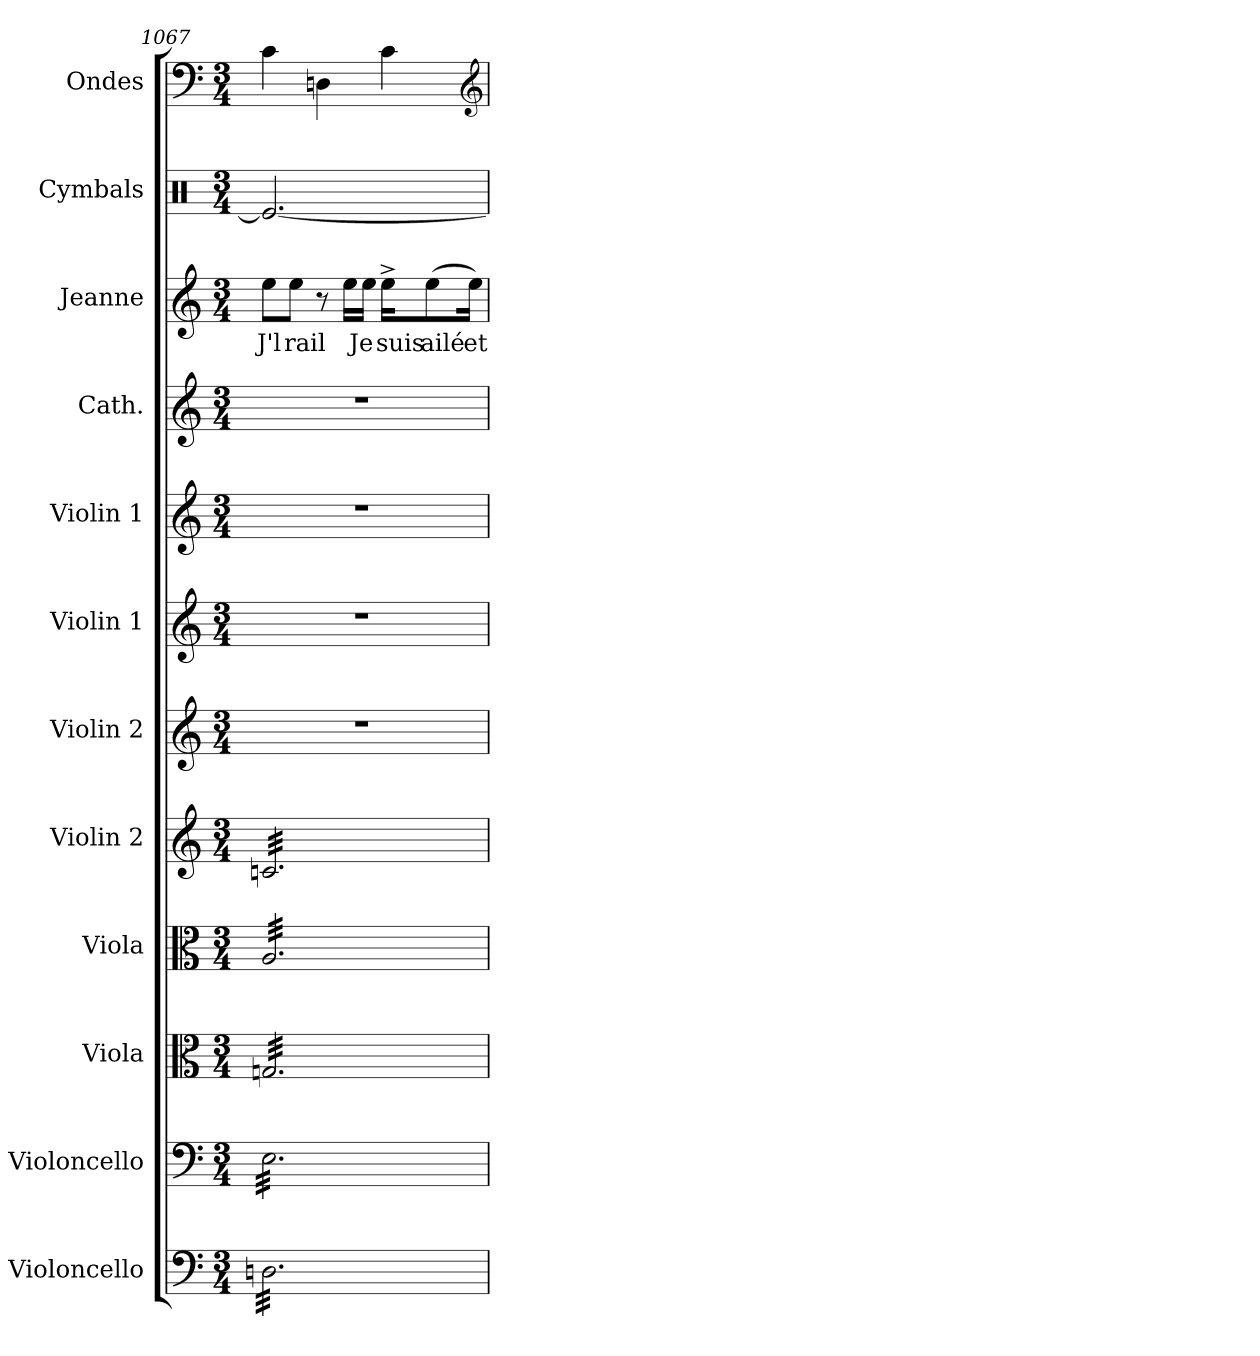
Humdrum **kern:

**kern	**kern	**kern	**kern	**kern	**kern	**kern	**kern	**kern	**kern	**text	**kern	**kern
*part12	*part11	*part10	*part9	*part8	*part7	*part6	*part5	*part4	*part3	*part3	*part2	*part1
*staff12	*staff11	*staff10	*staff9	*staff8	*staff7	*staff6	*staff5	*staff4	*staff3	*staff3	*staff2	*staff1
*I"Violoncello	*I"Violoncello	*I"Viola	*I"Viola	*I"Violin 2	*I"Violin 2	*I"Violin 1	*I"Violin 1	*I"Cath.	*I"Jeanne	*	*I"Cymbals	*I"Ondes
*I'Vc.	*I'Vc.	*I'Vla.	*I'Vla.	*I'Vln. 2	*I'Vln. 2	*I'Vln. 1	*I'Vln. 1	*	*	*	*	*
*clefF4	*clefF4	*clefC3	*clefC3	*clefG2	*clefG2	*clefG2	*clefG2	*clefG2	*clefG2	*	*clefX	*clefF4
*k[]	*k[]	*k[]	*k[]	*k[]	*k[]	*k[]	*k[]	*k[]	*k[]	*	*k[]	*k[]
*C:	*C:	*C:	*C:	*C:	*C:	*C:	*C:	*C:	*C:	*	*C:	*C:
*M3/4	*M3/4	*M3/4	*M3/4	*M3/4	*M3/4	*M3/4	*M3/4	*M3/4	*M3/4	*	*M3/4	*M3/4
=1067	=1067	=1067	=1067	=1067	=1067	=1067	=1067	=1067	=1067	=1067	=1067	=1067
!	!	!	!	!	!LO:N:vis=1	!LO:N:vis=1	!LO:N:vis=1	!LO:N:vis=1	!	!	!	!
!	!	!	!	!	!	!	!	!	!	!LO:LY:b:color=#000000	!	!
*tremolo	*	*	*	*	*	*	*	*	*	*	*	*
*	*tremolo	*	*	*	*	*	*	*	*	*	*	*
*	*	*tremolo	*	*	*	*	*	*	*	*	*	*
*	*	*	*tremolo	*	*	*	*	*	*	*	*	*
*	*	*	*	*tremolo	*	*	*	*	*	*	*	*
32Dni\LLL	32Ei\LLL	32Gni/LLL	32Ai/LLL	32cni/LLL	2.r	2.r	2.r	2.r	8eei\L	J'l	2.Rei/_<	4ci\
32Dni\	32Ei\	32Gni/	32Ai/	32cni/	.	.	.	.	.	.	.	.
32Dni\	32Ei\	32Gni/	32Ai/	32cni/	.	.	.	.	.	.	.	.
32Dni\	32Ei\	32Gni/	32Ai/	32cni/	.	.	.	.	.	.	.	.
!	!	!	!	!	!	!	!	!	!	!LO:LY:b:color=#000000	!	!
32Dni\	32Ei\	32Gni/	32Ai/	32cni/	.	.	.	.	8eei\J	rail	.	.
32Dni\	32Ei\	32Gni/	32Ai/	32cni/	.	.	.	.	.	.	.	.
32Dni\	32Ei\	32Gni/	32Ai/	32cni/	.	.	.	.	.	.	.	.
32Dni\	32Ei\	32Gni/	32Ai/	32cni/	.	.	.	.	.	.	.	.
32Dni\	32Ei\	32Gni/	32Ai/	32cni/	.	.	.	.	8r	.	.	4Dni\
32Dni\	32Ei\	32Gni/	32Ai/	32cni/	.	.	.	.	.	.	.	.
32Dni\	32Ei\	32Gni/	32Ai/	32cni/	.	.	.	.	.	.	.	.
32Dni\	32Ei\	32Gni/	32Ai/	32cni/	.	.	.	.	.	.	.	.
32Dni\	32Ei\	32Gni/	32Ai/	32cni/	.	.	.	.	16eei\LL	.	.	.
32Dni\	32Ei\	32Gni/	32Ai/	32cni/	.	.	.	.	.	.	.	.
!	!	!	!	!	!	!	!	!	!	!LO:LY:b:color=#000000	!	!
32Dni\	32Ei\	32Gni/	32Ai/	32cni/	.	.	.	.	16eei\JJ	Je	.	.
32Dni\	32Ei\	32Gni/	32Ai/	32cni/	.	.	.	.	.	.	.	.
!	!	!	!	!	!	!	!	!	!	!LO:LY:b:color=#000000	!	!
32Dni\	32Ei\	32Gni/	32Ai/	32cni/	.	.	.	.	16ee^i\KL	suis	.	4ci\
32Dni\	32Ei\	32Gni/	32Ai/	32cni/	.	.	.	.	.	.	.	.
!	!	!	!	!	!	!	!	!	!	!LO:LY:b:color=#000000	!	!
32Dni\	32Ei\	32Gni/	32Ai/	32cni/	.	.	.	.	(8eei\	ailé	.	.
32Dni\	32Ei\	32Gni/	32Ai/	32cni/	.	.	.	.	.	.	.	.
32Dni\	32Ei\	32Gni/	32Ai/	32cni/	.	.	.	.	.	.	.	.
32Dni\	32Ei\	32Gni/	32Ai/	32cni/	.	.	.	.	.	.	.	.
!	!	!	!	!	!	!	!	!	!	!LO:LY:b:color=#000000	!	!
32Dni\	32Ei\	32Gni/	32Ai/	32cni/	.	.	.	.	16eei\Jk)	et	.	.
32Dni\JJJ	32Ei\JJJ	32Gni/JJJ	32Ai/JJJ	32cni/JJJ	.	.	.	.	.	.	.	.
*	*	*	*	*Xtremolo	*	*	*	*	*	*	*	*
*	*	*	*Xtremolo	*	*	*	*	*	*	*	*	*
*	*	*Xtremolo	*	*	*	*	*	*	*	*	*	*
*	*Xtremolo	*	*	*	*	*	*	*	*	*	*	*
*Xtremolo	*	*	*	*	*	*	*	*	*	*	*	*
*	*	*	*	*	*	*	*	*	*	*	*	*clefG2
=	=	=	=	=	=	=	=	=	=	=	=	=
*-	*-	*-	*-	*-	*-	*-	*-	*-	*-	*-	*-	*-
